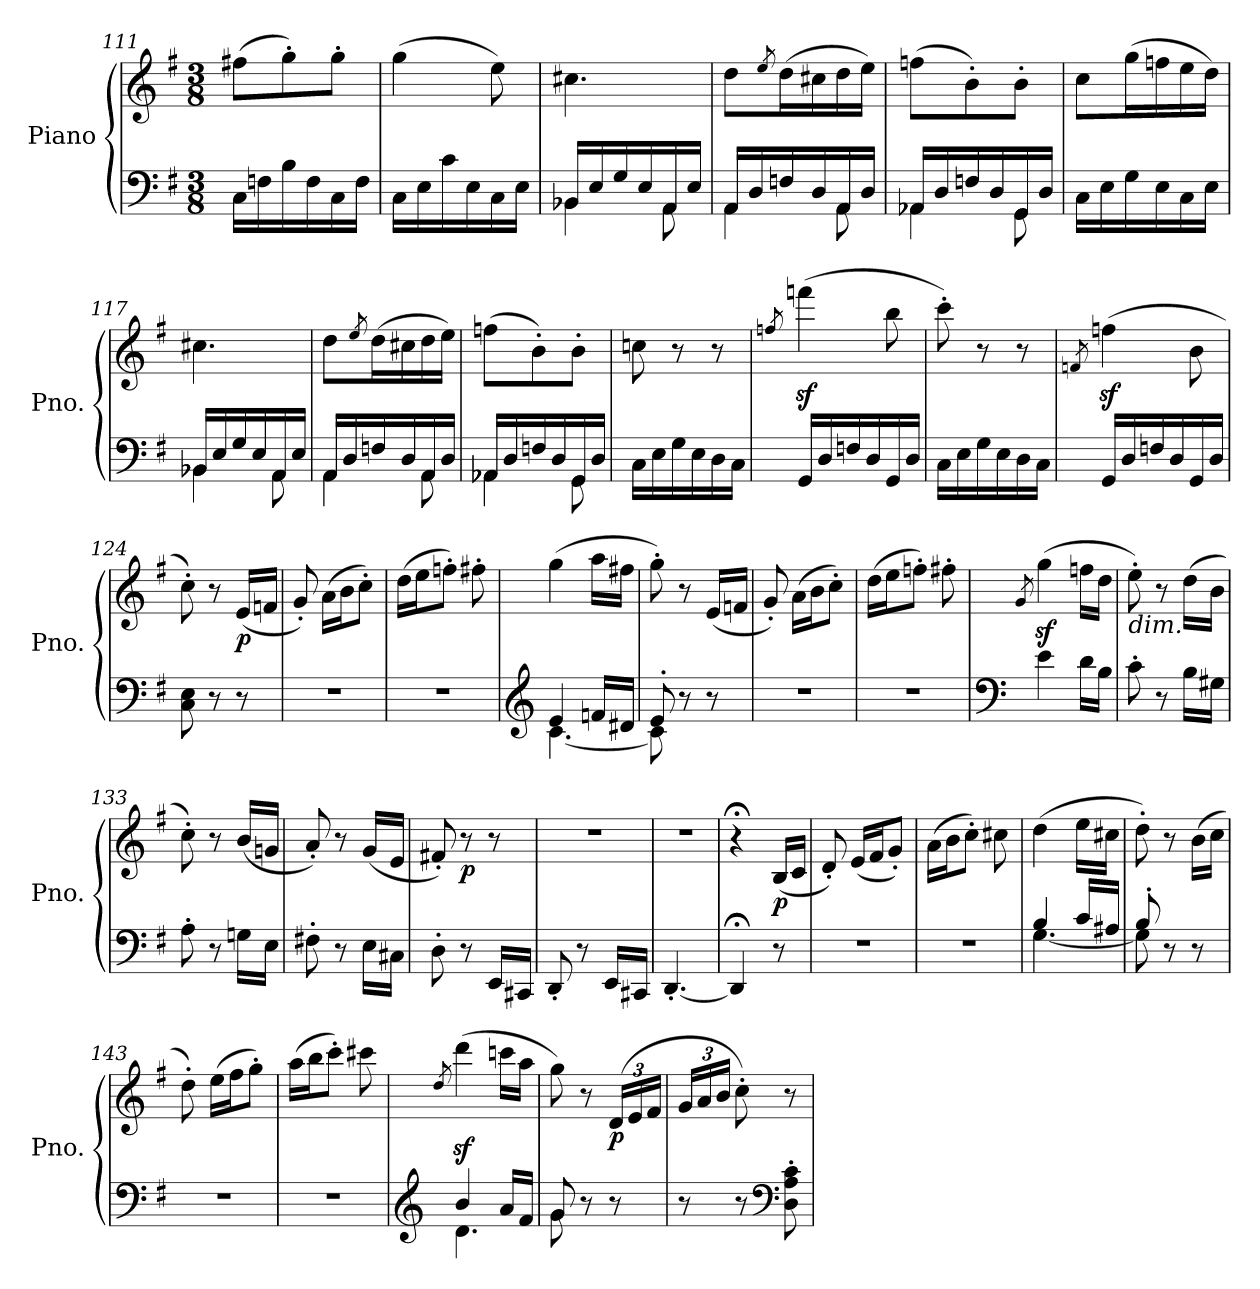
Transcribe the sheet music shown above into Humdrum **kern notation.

**kern	**kern	**dynam
*part1	*part1	*part1
*staff2	*staff1	*staff1/2
*I"Piano	*	*
*I'Pno.	*	*
*clefF4	*clefG2	*
*k[f#]	*k[f#]	*
*M3/8	*M3/8	*
=111	=111	=111
16C\LL	(>8ff#X\L	.
16Fn\	.	.
16B\	8gg'\)	.
16F\	.	.
16C\	8gg'\J	.
16F\JJ	.	.
=112	=112	=112
16C\LL	(>4gg\	.
16E\	.	.
16c\	.	.
16E\	.	.
16C\	8ee\)	.
16E\JJ	.	.
=113	=113	=113
*^	*	*
16BB-X/LL	4BB-\	4.cc#X\	.
16E/	.	.	.
16G/	.	.	.
16E/	.	.	.
16AA/	8AA\	.	.
16E/JJ	.	.	.
!!LO:LB:g=z
=114	=114	=114	=114
16AA/LL	4AA\	8dd\L	.
16D/	.	.	.
.	.	8qee/	.
16Fn/	.	(>16dd\L	.
16D/	.	16cc#X\	.
16AA/	8AA\	16dd\	.
16D/JJ	.	16ee\JJ)	.
=115	=115	=115	=115
16AA-X/LL	4AA-\	(>8ffn\L	.
16D/	.	.	.
16Fn/	.	8b'\)	.
16D/	.	.	.
16GG/	8GG\	8b'\J	.
16D/JJ	.	.	.
*v	*v	*	*
=116	=116	=116
16C\LL	8cc\L	.
16E\	.	.
16G\	(>16gg\L	.
16E\	16ffn\	.
16C\	16ee\	.
16E\JJ	16dd\JJ)	.
=117	=117	=117
*^	*	*
16BB-X/LL	4BB-\	4.cc#X\	.
16E/	.	.	.
16G/	.	.	.
16E/	.	.	.
16AA/	8AA\	.	.
16E/JJ	.	.	.
=118	=118	=118	=118
16AA/LL	4AA\	8dd\L	.
16D/	.	.	.
.	.	8qee/	.
16Fn/	.	(>16dd\L	.
16D/	.	16cc#X\	.
16AA/	8AA\	16dd\	.
16D/JJ	.	16ee\JJ)	.
=119	=119	=119	=119
16AA-X/LL	4AA-\	(>8ffn\L	.
16D/	.	.	.
16Fn/	.	8b'\)	.
16D/	.	.	.
16GG/	8GG\	8b'\J	.
16D/JJ	.	.	.
*v	*v	*	*
!!LO:LB:g=z
=120	=120	=120
16C\LL	8ccn\	.
16E\	.	.
16G\	8r	.
16E\	.	.
16D\	8r	.
16C\JJ	.	.
=121	=121	=121
.	8qffn/	.
16GG/LL	(>4fffnz<\	.
16D/	.	.
16Fn/	.	.
16D/	.	.
16GG/	8bb\	.
16D/JJ	.	.
=122	=122	=122
16C\LL	8ccc'\)	.
16E\	.	.
16G\	8r	.
16E\	.	.
16D\	8r	.
16C\JJ	.	.
=123	=123	=123
.	8qfn/	.
16GG/LL	(>4ffnz<\	.
16D/	.	.
16Fn/	.	.
16D/	.	.
16GG/	8b\	.
16D/JJ	.	.
=124	=124	=124
8C\ 8E\	8cc'\)	.
8r	8r	.
!	!	!LO:DY:b
8r	(<16e/LL	p
.	16fn/JJ	.
=125	=125	=125
4.r	8g'/)	.
.	(>16a\LL	.
.	16b\J	.
.	8cc'\J)	.
=126	=126	=126
4.r	(>16dd\LL	.
.	16ee\J	.
.	8ffn'\J)	.
.	8ff#X'\	.
!!LO:LB:g=z
=127	=127	=127
*clefG2	*	*
*^	*	*
4e/	[4.c\	(>4gg\	.
16fn/LL	.	16aa\LL	.
16d#X/JJ	.	16ff#X\JJ	.
=128	=128	=128	=128
8e'/	8c\]	8gg'\)	.
8r	4ryy	8r	.
8r	.	(<16e/LL	.
.	.	16fn/JJ	.
*v	*v	*	*
=129	=129	=129
4.r	8g'/)	.
.	(>16a\LL	.
.	16b\J	.
.	8cc'\J)	.
=130	=130	=130
4.r	(>16dd\LL	.
.	16ee\J	.
.	8ffn'\J)	.
.	8ff#X'\	.
=131	=131	=131
*clefF4	*	*
.	8qg/	.
4e\	(>4ggz<\	.
16d\LL	16ffn\LL	.
16B\JJ	16dd\JJ	.
=132	=132	=132
!	!LO:TX:b:i:t=dim.	!
8c'\	8ee'\)	.
8r	8r	.
16B\LL	(>16dd\LL	.
16G#X\JJ	16b\JJ	.
=133	=133	=133
8A'\	8cc'\)	.
8r	8r	.
16Gn\LL	(<16b/LL	.
16E\JJ	16gn/JJ	.
=134	=134	=134
8F#X'\	8a'/)	.
8r	8r	.
16E\LL	(<16g/LL	.
16C#X\JJ	16e/JJ	.
!!LO:LB:g=z
=135	=135	=135
8D'\	8f#X'/)	.
!	!	!LO:DY:b
8r	8r	p
16EE/LL	8r	.
16CC#X/JJ	.	.
=136	=136	=136
8DD'/	4.r	.
8r	.	.
16EE/LL	.	.
16CC#X/JJ	.	.
=137	=137	=137
[4.DD'/	4.r	.
=138	=138	=138
4DD;</]	4r;<	.
!	!	!LO:DY:b
8r	(<16B/LL	p
.	16c/JJ	.
=139	=139	=139
4.r	8d'/)	.
.	(<16e/LL	.
.	16f#/J	.
.	8g'/J)	.
=140	=140	=140
4.r	(>16a\LL	.
.	16b\J	.
.	8cc'\J)	.
.	8cc#X\	.
=141	=141	=141
*^	*	*
4B/	[4.G\	(>4dd\	.
16c/LL	.	16ee\LL	.
16A#X/JJ	.	16cc#X\JJ	.
=142	=142	=142	=142
8B'/	8G\]	8dd'\)	.
8r	4ryy	8r	.
8r	.	(>16b\LL	.
.	.	16cc\JJ	.
*v	*v	*	*
=143	=143	=143
4.r	8dd'\)	.
.	(>16ee\LL	.
.	16ff#\J	.
.	8gg'\J)	.
!!LO:LB:g=z
=144	=144	=144
4.r	(>16aa\LL	.
.	16bb\J	.
.	8ccc'\J)	.
.	8ccc#X\	.
=145	=145	=145
*clefG2	*	*
.	8qdd/	.
*^	*	*
4b/	4.d\	(>4dddz<\	.
16a/LL	.	16cccn\LL	.
16f#/JJ	.	16aa\JJ	.
=146	=146	=146	=146
8g/	8g\	8gg\)	.
8r	4ryy	8r	.
*	*	*Xbrackettup	*
!	!	!	!LO:DY:b
8r	.	(>24d/LL	p
.	.	24e/	.
.	.	24f#/JJ	.
*v	*v	*	*
=147	=147	=147
8r	24g/LL	.
.	24a/	.
.	24b/JJ	.
8r	8cc'\)	.
*clefF4	*	*
8D\' 8A\' 8c\'	8r	.
=	=	=
*-	*-	*-
